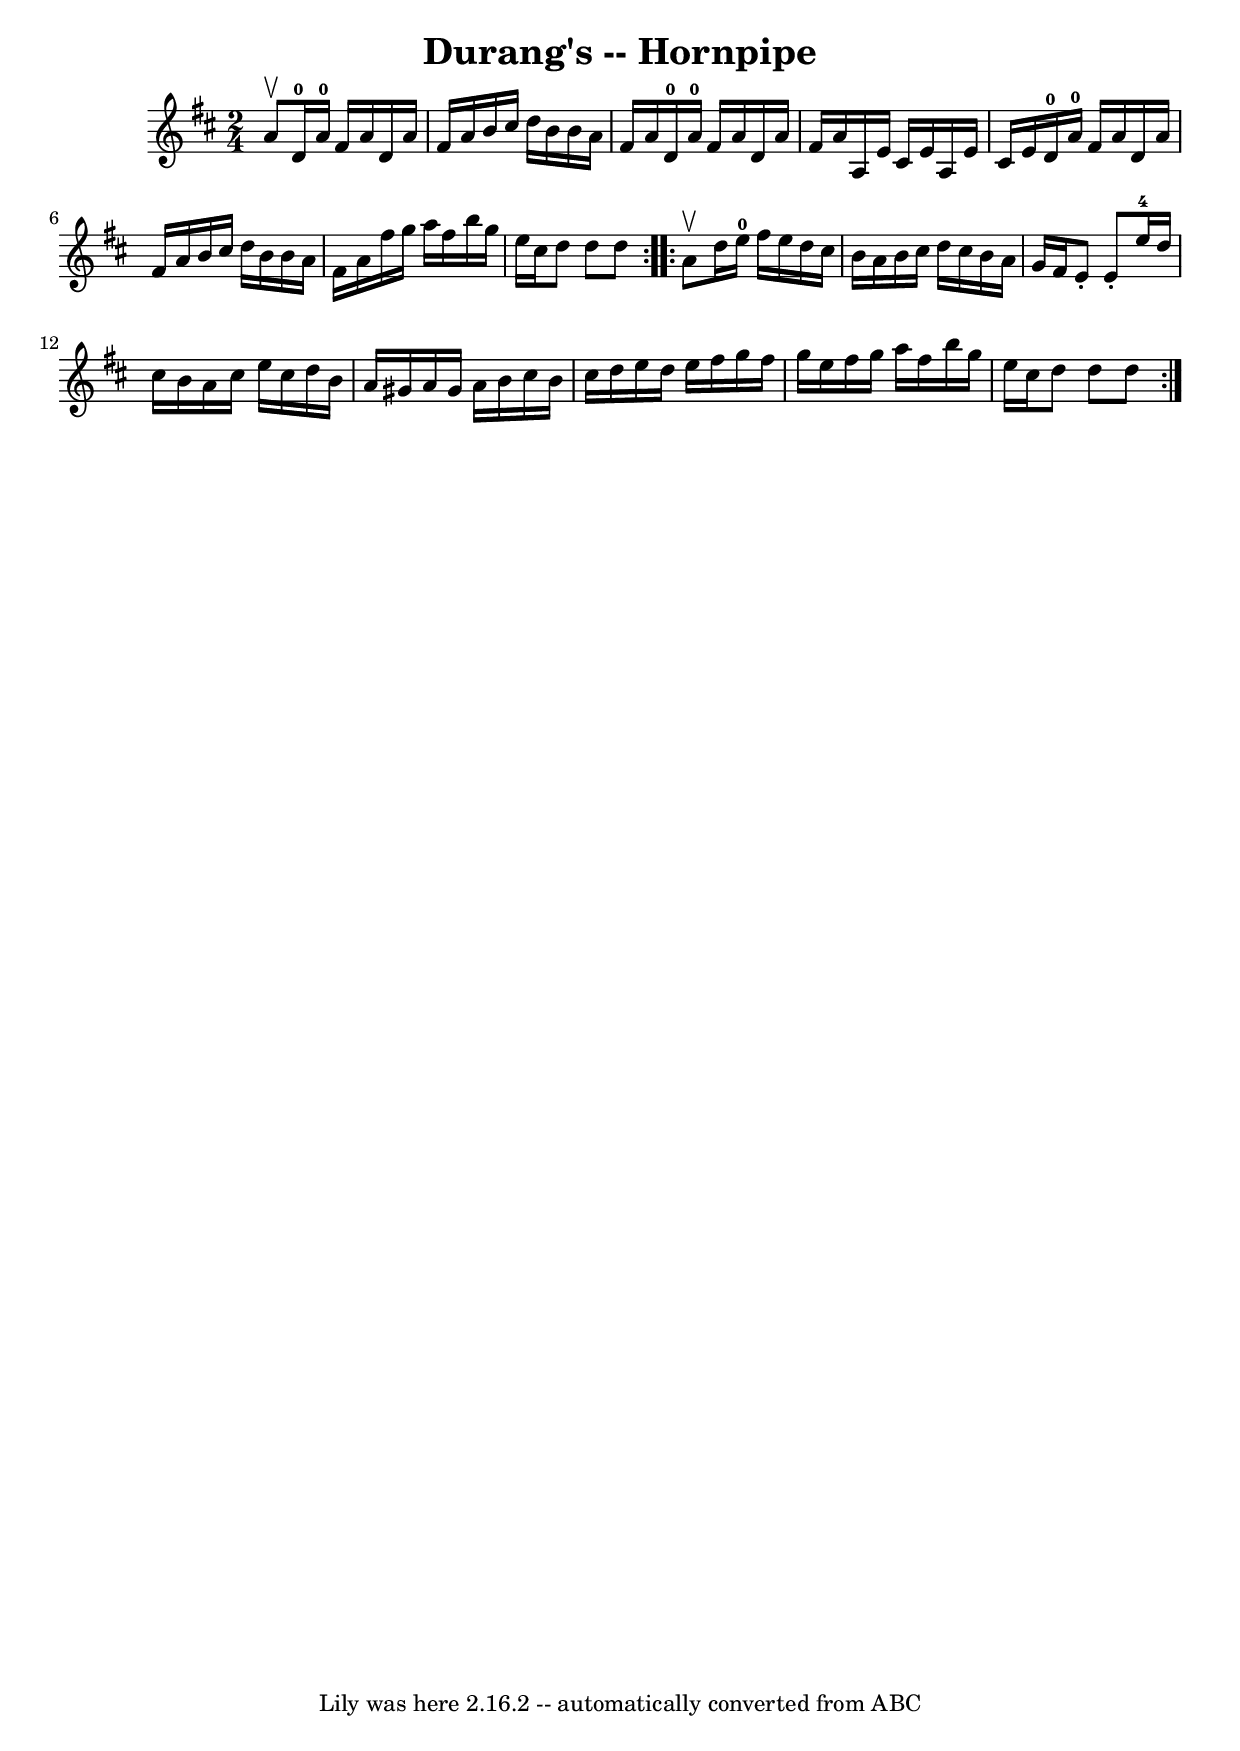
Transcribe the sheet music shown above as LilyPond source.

\version "2.7.40"
\include "Mammoth.ily"
\header {
	book = "Cole's 1000 Fiddle Tunes"
	crossRefNumber = "1"
	footnotes = ""
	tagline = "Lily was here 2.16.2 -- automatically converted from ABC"
	title = "Durang's -- Hornpipe"
}
voicedefault =  {
\set Score.defaultBarType = "empty"

\repeat volta 2 {
\time 2/4 \key d \major a'8^\upbow |
 d'16-0 a'16-0 fis'16 
 a'16 d'16 a'16 fis'16 a'16  |
 b'16 cis''16 d''16  
 b'16 b'16 a'16 fis'16 a'16  |
 d'16-0 a'16-0  
 fis'16 a'16 d'16 a'16 fis'16 a'16  |
 a16 e'16    
cis'16 e'16 a16 e'16 cis'16 e'16  |
 d'16-0   
a'16-0 fis'16 a'16 d'16 a'16 fis'16 a'16  |
 b'16   
 cis''16 d''16 b'16 b'16 a'16 fis'16 a'16  |
     
|
 fis''16 g''16 a''16 fis''16 b''16 g''16 e''16    
cis''16  |
 d''8 d''8 d''8  }     \repeat volta 2 { a'8^\upbow 
|
 d''16 e''16-0 fis''16 e''16 d''16 cis''16 b'16   
 a'16  |
 b'16 cis''16 d''16 cis''16 b'16 a'16 g'16   
 fis'16  |
 e'8 -. e'8 -. e''16-4 d''16 cis''16 b'16  
|
 a'16 cis''16 e''16 cis''16 d''16 b'16 a'16    
gis'16  |
 a'16 gis'16 a'16 b'16 cis''16 b'16    
cis''16 d''16  |
 e''16 d''16 e''16 fis''16 g''16    
fis''16 g''16 e''16  |
 fis''16 g''16 a''16 fis''16    
b''16 g''16 e''16 cis''16  |
 d''8 d''8 d''8  }   
}

\score{
    <<

	\context Staff="default"
	{
	    \voicedefault 
	}

    >>
	\layout {
	}
	\midi {}
}
